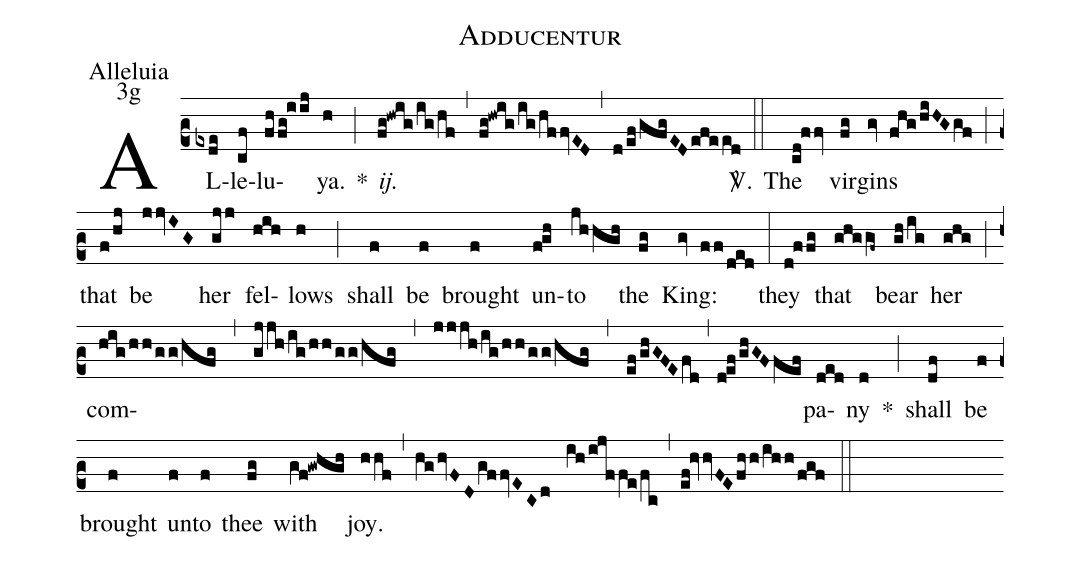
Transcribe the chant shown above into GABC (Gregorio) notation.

name:Adducentur;
office-part:Alleluia;
mode:3g;
%%
(c2) AL(exde)le(cf)lu(fh/fg!iij)ya.(h) *(;) <i>ij.</i>(fg!hwig/ig/hf) (,) (fg!hwig/ig/hffvED) (,) (d/ef/gfgED/efeed) <sp>V/</sp>.(::) The(cd!ffv) vir(fg)gins(gv fhg/hiHGgf) (;) that(f/hj) be(jjvIG) her(gjj) fel(hih)lows(h) (;) shall(f) be(f) brought(f) un(f!gh)to(jhhgh) the(fg) King:(gv ff/ded) (:) they(d!ffg) that(ghggf~) bear(gh/ig) her(ghg) (;) com(hig/hh/gg/hfg,gjjh/ig/hh/gg/hfg,jjjh/ig/hh/gg/hfg,ef/ghGFE/fd,d!ef/ghGFfef)pa(ded)ny(d) *(;) shall(df) be(f) brought(f) un(f)to(f) thee(fg) with(gf!gwhgh) joy.(hhf) (,) (hg/hvFD/gffvECd) (ih/ijffe/fc) (,) (ef!hvvFE/fhh/ihh/fgf) (::)
